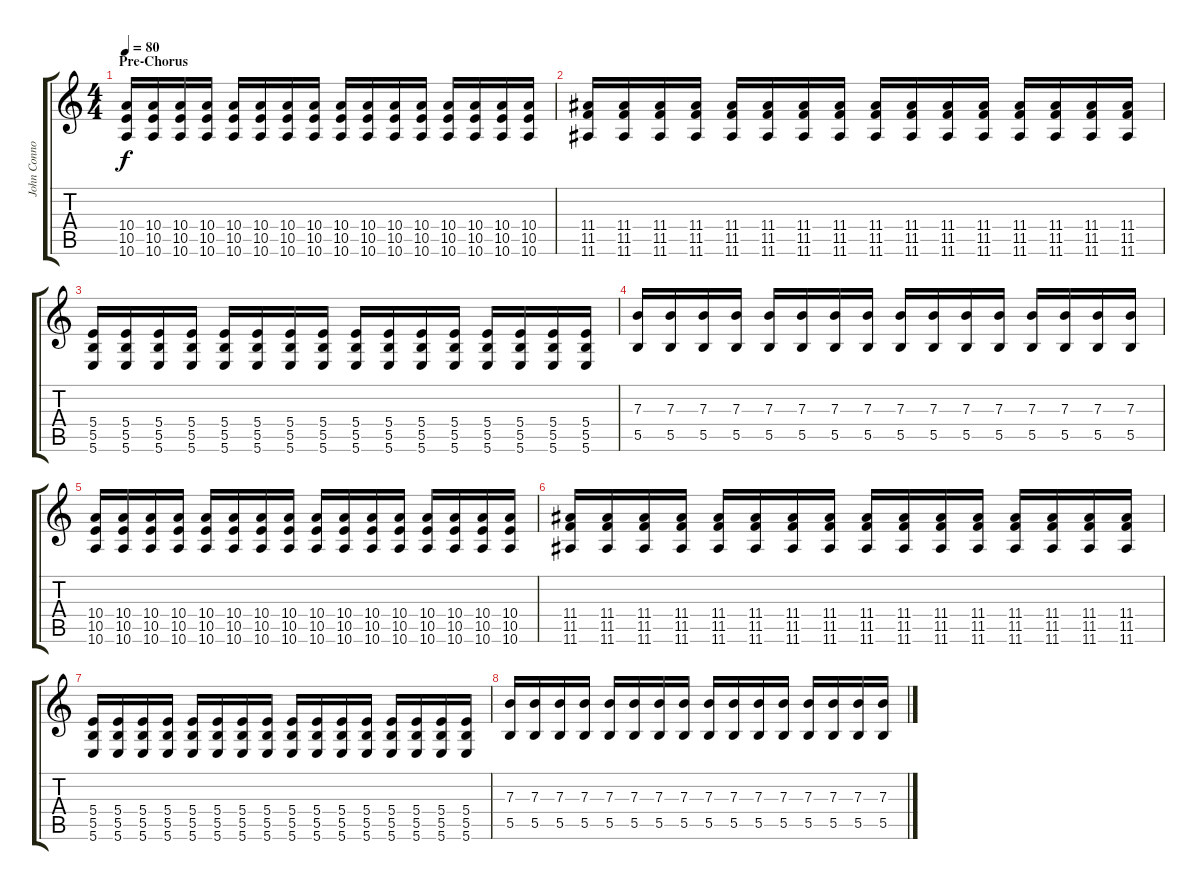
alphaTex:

\track ("John Connolly" "John Conno") {instrument overdrivenguitar}
\staff {score tabs}
\tuning (Db4 Ab3 E3 B2 Gb2 B1) {hide}
\ts (4 4)
\section ("" "Pre-Chorus")
\tempo 80
\clef g2
\ks c
(10.4 10.5 10.6).16{dy f} (10.4 10.5 10.6).16 (10.4 10.5 10.6).16 (10.4 10.5 10.6).16 (10.4 10.5 10.6).16 (10.4 10.5 10.6).16 (10.4 10.5 10.6).16 (10.4 10.5 10.6).16 (10.4 10.5 10.6).16 (10.4 10.5 10.6).16 (10.4 10.5 10.6).16 (10.4 10.5 10.6).16 (10.4 10.5 10.6).16 (10.4 10.5 10.6).16 (10.4 10.5 10.6).16 (10.4 10.5 10.6).16 |
(11.4 11.5 11.6).16 (11.4 11.5 11.6).16 (11.4 11.5 11.6).16 (11.4 11.5 11.6).16 (11.4 11.5 11.6).16 (11.4 11.5 11.6).16 (11.4 11.5 11.6).16 (11.4 11.5 11.6).16 (11.4 11.5 11.6).16 (11.4 11.5 11.6).16 (11.4 11.5 11.6).16 (11.4 11.5 11.6).16 (11.4 11.5 11.6).16 (11.4 11.5 11.6).16 (11.4 11.5 11.6).16 (11.4 11.5 11.6).16 |
(5.4 5.5 5.6).16 (5.4 5.5 5.6).16 (5.4 5.5 5.6).16 (5.4 5.5 5.6).16 (5.4 5.5 5.6).16 (5.4 5.5 5.6).16 (5.4 5.5 5.6).16 (5.4 5.5 5.6).16 (5.4 5.5 5.6).16 (5.4 5.5 5.6).16 (5.4 5.5 5.6).16 (5.4 5.5 5.6).16 (5.4 5.5 5.6).16 (5.4 5.5 5.6).16 (5.4 5.5 5.6).16 (5.4 5.5 5.6).16 |
(7.3 5.5).16 (7.3 5.5).16 (7.3 5.5).16 (7.3 5.5).16 (7.3 5.5).16 (7.3 5.5).16 (7.3 5.5).16 (7.3 5.5).16 (7.3 5.5).16 (7.3 5.5).16 (7.3 5.5).16 (7.3 5.5).16 (7.3 5.5).16 (7.3 5.5).16 (7.3 5.5).16 (7.3 5.5).16 |
(10.4 10.5 10.6).16 (10.4 10.5 10.6).16 (10.4 10.5 10.6).16 (10.4 10.5 10.6).16 (10.4 10.5 10.6).16 (10.4 10.5 10.6).16 (10.4 10.5 10.6).16 (10.4 10.5 10.6).16 (10.4 10.5 10.6).16 (10.4 10.5 10.6).16 (10.4 10.5 10.6).16 (10.4 10.5 10.6).16 (10.4 10.5 10.6).16 (10.4 10.5 10.6).16 (10.4 10.5 10.6).16 (10.4 10.5 10.6).16 |
(11.4 11.5 11.6).16 (11.4 11.5 11.6).16 (11.4 11.5 11.6).16 (11.4 11.5 11.6).16 (11.4 11.5 11.6).16 (11.4 11.5 11.6).16 (11.4 11.5 11.6).16 (11.4 11.5 11.6).16 (11.4 11.5 11.6).16 (11.4 11.5 11.6).16 (11.4 11.5 11.6).16 (11.4 11.5 11.6).16 (11.4 11.5 11.6).16 (11.4 11.5 11.6).16 (11.4 11.5 11.6).16 (11.4 11.5 11.6).16 |
(5.4 5.5 5.6).16 (5.4 5.5 5.6).16 (5.4 5.5 5.6).16 (5.4 5.5 5.6).16 (5.4 5.5 5.6).16 (5.4 5.5 5.6).16 (5.4 5.5 5.6).16 (5.4 5.5 5.6).16 (5.4 5.5 5.6).16 (5.4 5.5 5.6).16 (5.4 5.5 5.6).16 (5.4 5.5 5.6).16 (5.4 5.5 5.6).16 (5.4 5.5 5.6).16 (5.4 5.5 5.6).16 (5.4 5.5 5.6).16 |
(7.3 5.5).16 (7.3 5.5).16 (7.3 5.5).16 (7.3 5.5).16 (7.3 5.5).16 (7.3 5.5).16 (7.3 5.5).16 (7.3 5.5).16 (7.3 5.5).16 (7.3 5.5).16 (7.3 5.5).16 (7.3 5.5).16 (7.3 5.5).16 (7.3 5.5).16 (7.3 5.5).16 (7.3 5.5).16
